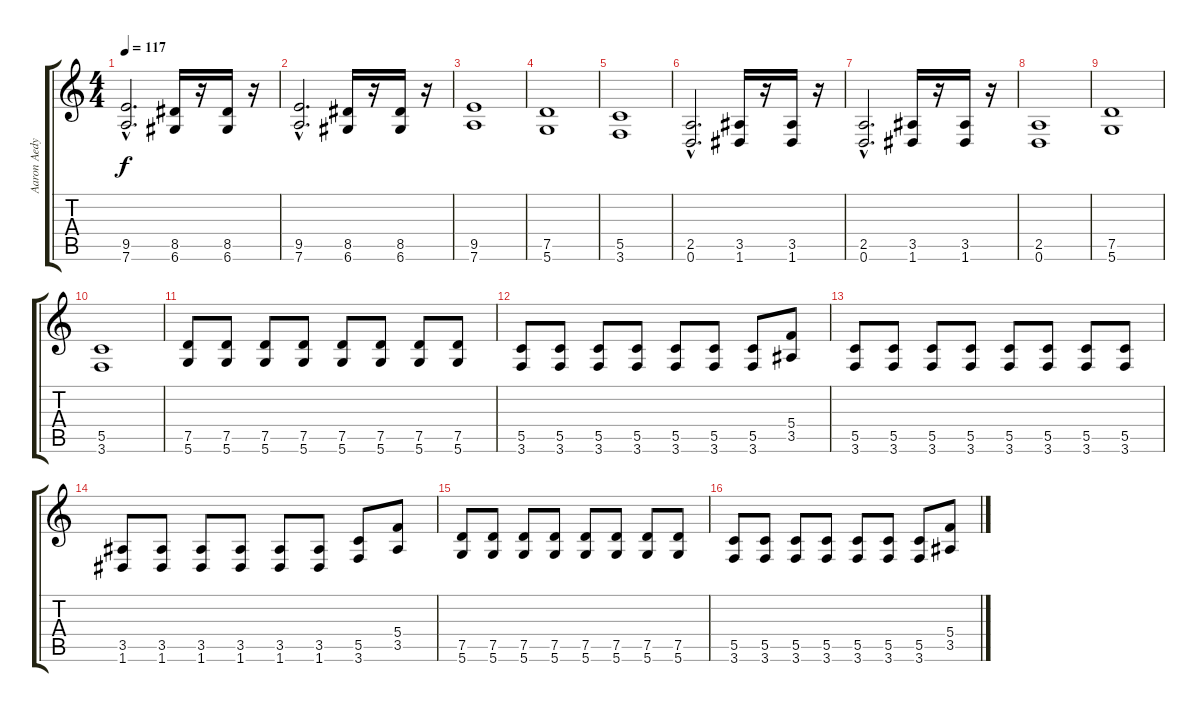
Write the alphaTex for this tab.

\track ("Aaron Aedy" "Aaron Aedy") {instrument distortionguitar}
\staff {score tabs}
\tuning (D4 A3 F3 C3 G2 D2) {hide}
\ts (4 4)
\tempo 117
\clef g2
\ks c
(9.5{hac} 7.6{hac}).2{d dy f instrument distortionguitar} (8.5 6.6).16 r.16 (8.5 6.6).16 r.16 |
(9.5{hac} 7.6{hac}).2{d} (8.5 6.6).16 r.16 (8.5 6.6).16 r.16 |
(9.5 7.6).1 |
(7.5 5.6).1 |
(5.5 3.6).1 |
(2.5{hac} 0.6{hac}).2{d} (3.5 1.6).16 r.16 (3.5 1.6).16 r.16 |
(2.5{hac} 0.6{hac}).2{d} (3.5 1.6).16 r.16 (3.5 1.6).16 r.16 |
(2.5 0.6).1 |
(7.5 5.6).1 |
(5.5 3.6).1 |
(7.5 5.6).8 (7.5 5.6).8 (7.5 5.6).8 (7.5 5.6).8 (7.5 5.6).8 (7.5 5.6).8 (7.5 5.6).8 (7.5 5.6).8 |
(5.5 3.6).8 (5.5 3.6).8 (5.5 3.6).8 (5.5 3.6).8 (5.5 3.6).8 (5.5 3.6).8 (5.5 3.6).8 (5.4 3.5).8 |
(5.5 3.6).8 (5.5 3.6).8 (5.5 3.6).8 (5.5 3.6).8 (5.5 3.6).8 (5.5 3.6).8 (5.5 3.6).8 (5.5 3.6).8 |
(3.5 1.6).8 (3.5 1.6).8 (3.5 1.6).8 (3.5 1.6).8 (3.5 1.6).8 (3.5 1.6).8 (5.5 3.6).8 (5.4 3.5).8 |
(7.5 5.6).8 (7.5 5.6).8 (7.5 5.6).8 (7.5 5.6).8 (7.5 5.6).8 (7.5 5.6).8 (7.5 5.6).8 (7.5 5.6).8 |
(5.5 3.6).8 (5.5 3.6).8 (5.5 3.6).8 (5.5 3.6).8 (5.5 3.6).8 (5.5 3.6).8 (5.5 3.6).8 (5.4 3.5).8
